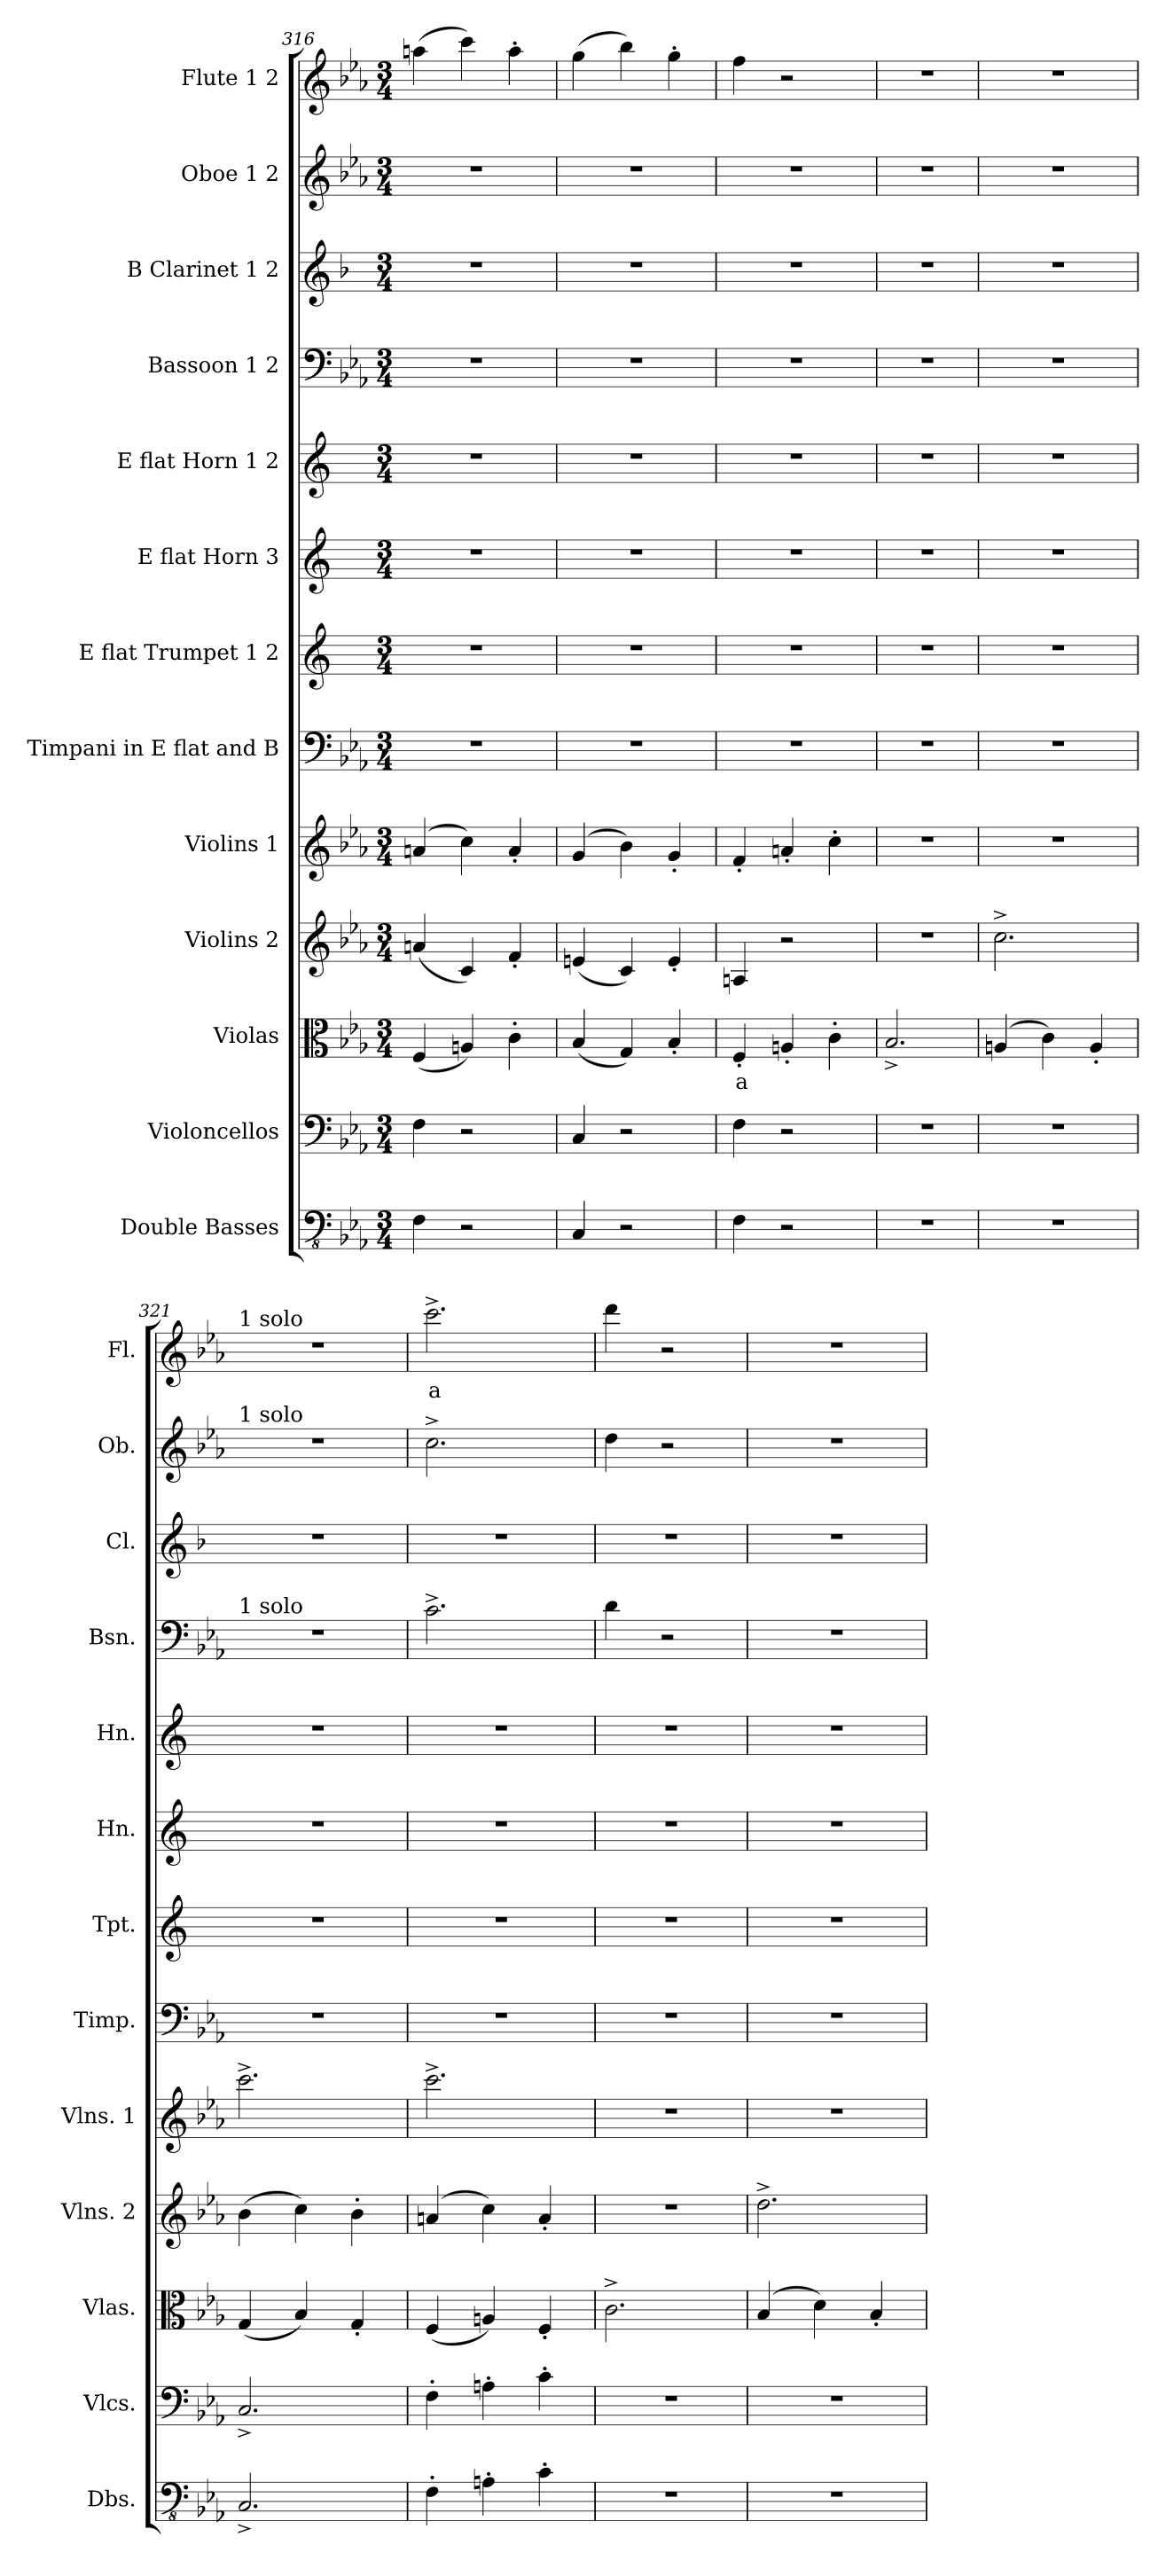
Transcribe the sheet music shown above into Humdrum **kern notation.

**kern	**kern	**kern	**text	**kern	**kern	**kern	**kern	**kern	**kern	**kern	**kern	**kern	**kern	**text
*part13	*part12	*part11	*part11	*part10	*part9	*part8	*part7	*part6	*part5	*part4	*part3	*part2	*part1	*part1
*staff13	*staff12	*staff11	*staff11	*staff10	*staff9	*staff8	*staff7	*staff6	*staff5	*staff4	*staff3	*staff2	*staff1	*staff1
*I"Double Basses	*I"Violoncellos	*I"Violas	*	*I"Violins 2	*I"Violins 1	*I"Timpani in E flat and B	*I"E flat Trumpet 1 2	*I"E flat Horn 3	*I"E flat Horn  1 2	*I"Bassoon 1 2	*I"B Clarinet 1 2	*I"Oboe 1 2	*I"Flute 1 2	*
*I'Dbs.	*I'Vlcs.	*I'Vlas.	*	*I'Vlns. 2	*I'Vlns. 1	*I'Timp.	*I'Tpt.	*I'Hn.	*I'Hn.	*I'Bsn.	*I'Cl.	*I'Ob.	*I'Fl.	*
*clefFv4	*clefF4	*clefC3	*	*clefG2	*clefG2	*clefF4	*clefG2	*clefG2	*clefG2	*clefF4	*clefG2	*clefG2	*clefG2	*
*	*	*	*	*	*	*	*ITrd-2c-3	*ITrd5c9	*ITrd5c9	*	*ITrd1c2	*	*	*
*k[b-e-a-]	*k[b-e-a-]	*k[b-e-a-]	*	*k[b-e-a-]	*k[b-e-a-]	*k[b-e-a-]	*k[b-e-a-]	*k[b-e-a-]	*k[b-e-a-]	*k[b-e-a-]	*k[b-e-a-]	*k[b-e-a-]	*k[b-e-a-]	*
*M3/4	*M3/4	*M3/4	*	*M3/4	*M3/4	*M3/4	*M3/4	*M3/4	*M3/4	*M3/4	*M3/4	*M3/4	*M3/4	*
=316	=316	=316	=316	=316	=316	=316	=316	=316	=316	=316	=316	=316	=316	=316
4FF\	4F\	(<4F/	.	(<4an/	(>4an/	2.r	2.r	2.r	2.r	2.r	2.r	2.r	(>4aan\	.
2r	2r	4An/)	.	4c/)	4cc\)	.	.	.	.	.	.	.	4ccc\)	.
.	.	4c'\	.	4f'/	4a'/	.	.	.	.	.	.	.	4aa'\	.
=317	=317	=317	=317	=317	=317	=317	=317	=317	=317	=317	=317	=317	=317	=317
4CC/	4C/	(<4B-/	.	(<4en/	(>4g/	2.r	2.r	2.r	2.r	2.r	2.r	2.r	(>4gg\	.
2r	2r	4G/)	.	4c/)	4b-\)	.	.	.	.	.	.	.	4bb-\)	.
.	.	4B-'/	.	4e'/	4g'/	.	.	.	.	.	.	.	4gg'\	.
=318	=318	=318	=318	=318	=318	=318	=318	=318	=318	=318	=318	=318	=318	=318
4FF\	4F\	4F'/	a	4An/	4f'/	2.r	2.r	2.r	2.r	2.r	2.r	2.r	4ff\	.
2r	2r	4An'/	.	2r	4an'/	.	.	.	.	.	.	.	2r	.
.	.	4c'\	.	.	4cc'\	.	.	.	.	.	.	.	.	.
=319	=319	=319	=319	=319	=319	=319	=319	=319	=319	=319	=319	=319	=319	=319
2.r	2.r	2.B-^/	.	2.r	2.r	2.r	2.r	2.r	2.r	2.r	2.r	2.r	2.r	.
=320	=320	=320	=320	=320	=320	=320	=320	=320	=320	=320	=320	=320	=320	=320
2.r	2.r	(>4An/	.	2.cc^\	2.r	2.r	2.r	2.r	2.r	2.r	2.r	2.r	2.r	.
.	.	4c\)	.	.	.	.	.	.	.	.	.	.	.	.
.	.	4A'/	.	.	.	.	.	.	.	.	.	.	.	.
=321	=321	=321	=321	=321	=321	=321	=321	=321	=321	=321	=321	=321	=321	=321
!	!	!	!	!	!	!	!	!	!	!	!	!	!LO:TX:a:t=1 solo	!
!	!	!	!	!	!	!	!	!	!	!	!	!LO:TX:a:t=1 solo	!	!
!	!	!	!	!	!	!	!	!	!	!LO:TX:a:t=1 solo	!	!	!	!
2.CC^/	2.C^/	(<4G/	.	(>4b-\	2.ccc^\	2.r	2.r	2.r	2.r	2.r	2.r	2.r	2.r	.
.	.	4B-/)	.	4cc\)	.	.	.	.	.	.	.	.	.	.
.	.	4G'/	.	4b-'\	.	.	.	.	.	.	.	.	.	.
=322	=322	=322	=322	=322	=322	=322	=322	=322	=322	=322	=322	=322	=322	=322
4FF'\	4F'\	(<4F/	.	(>4an/	2.ccc^\	2.r	2.r	2.r	2.r	2.c^\	2.r	2.cc^\	2.ccc^\	a
4AAn'\	4An'\	4An/)	.	4cc\)	.	.	.	.	.	.	.	.	.	.
4C'\	4c'\	4F'/	.	4a'/	.	.	.	.	.	.	.	.	.	.
=323	=323	=323	=323	=323	=323	=323	=323	=323	=323	=323	=323	=323	=323	=323
2.r	2.r	2.c^\	.	2.r	2.r	2.r	2.r	2.r	2.r	4d\	2.r	4dd\	4ddd\	.
.	.	.	.	.	.	.	.	.	.	2r	.	2r	2r	.
=324	=324	=324	=324	=324	=324	=324	=324	=324	=324	=324	=324	=324	=324	=324
2.r	2.r	(>4B-/	.	2.dd^\	2.r	2.r	2.r	2.r	2.r	2.r	2.r	2.r	2.r	.
.	.	4d\)	.	.	.	.	.	.	.	.	.	.	.	.
.	.	4B-'/	.	.	.	.	.	.	.	.	.	.	.	.
=	=	=	=	=	=	=	=	=	=	=	=	=	=	=
*-	*-	*-	*-	*-	*-	*-	*-	*-	*-	*-	*-	*-	*-	*-
